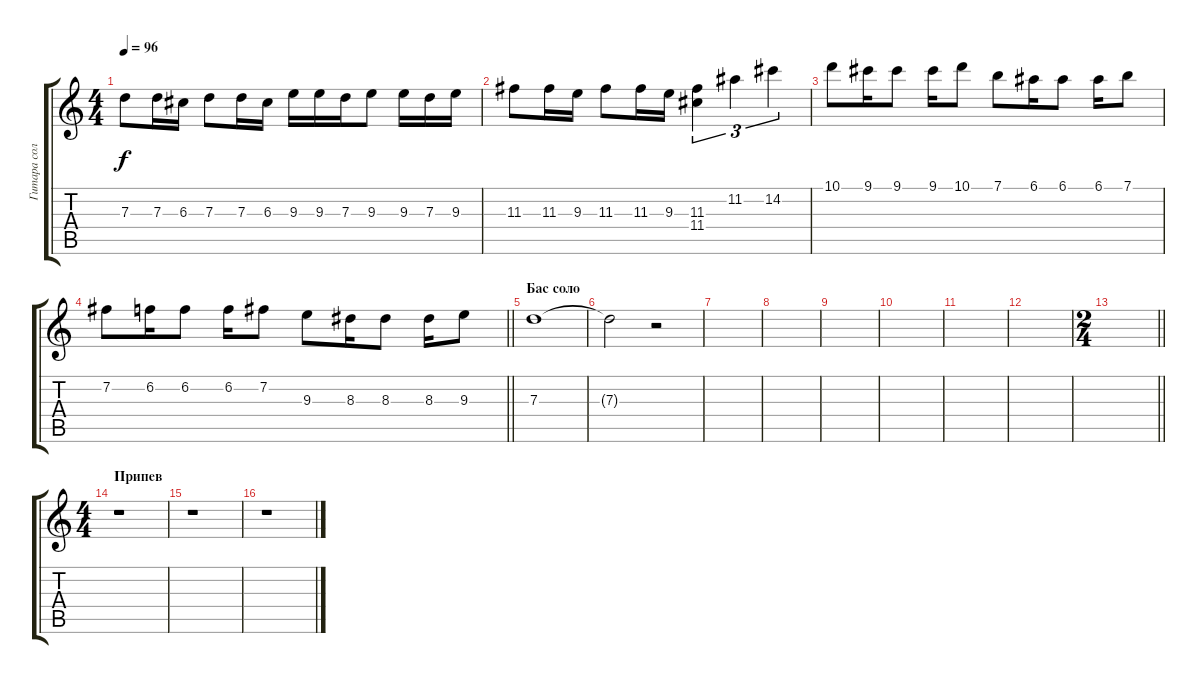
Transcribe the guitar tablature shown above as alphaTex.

\track ("Гитара соло" "Гитара сол") {instrument distortionguitar}
\staff {score tabs}
\tuning (E4 B3 G3 D3 A2 E2) {hide}
\ts (4 4)
\tempo 96
\clef g2
\ks c
7.3.8{dy f} 7.3.16 6.3.16 7.3.8 7.3.16 6.3.16 9.3.16 9.3.16 7.3.16 9.3.8 9.3.16 7.3.16 9.3.16 |
11.3.8 11.3.16 9.3.16 11.3.8 11.3.16 9.3.16 (11.3 11.4).4{tu (3 2)} 11.2.4{tu (3 2)} 14.2.4{tu (3 2)} |
10.1.8 9.1.16 9.1.8 9.1.16 10.1.8 7.1.8 6.1.16 6.1.8 6.1.16 7.1.8 |
\barLineRight lightlight
7.2.8 6.2.16 6.2.8 6.2.16 7.2.8 9.3.8 8.3.16 8.3.8 8.3.16 9.3.8 |
\section ("" "Бас соло")
7.3.1 |
7.3{t}.2 r.2 |
|
|
|
|
|
|
\ts (2 4)
\barLineRight lightlight
|
\ts (4 4)
\section ("" "Припев")
r.1 |
r.1 |
r.1
